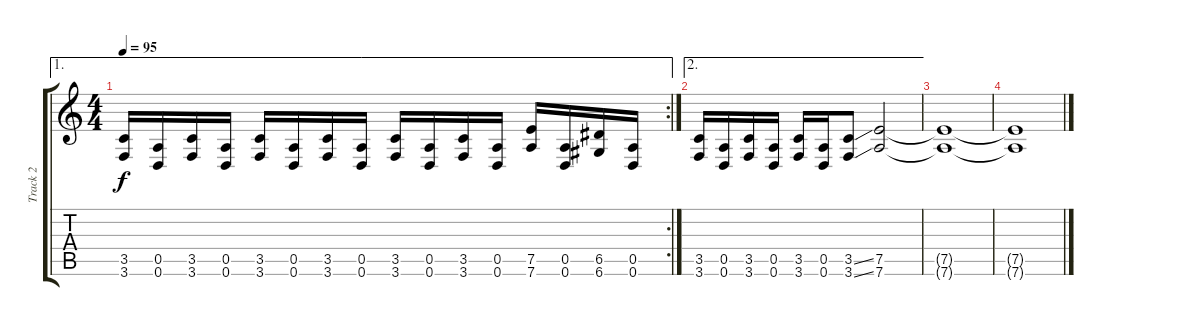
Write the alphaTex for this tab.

\track ("Track 2" "Track 2") {instrument overdrivenguitar}
\staff {score tabs}
\tuning (E4 B3 G3 D3 A2 D2) {hide}
\ae 1
\rc 2
\ts (4 4)
\tempo 95
\clef g2
\ks c
(3.5 3.6).16{dy f} (0.5 0.6).16 (3.5 3.6).16 (0.5 0.6).16 (3.5 3.6).16 (0.5 0.6).16 (3.5 3.6).16 (0.5 0.6).16 (3.5 3.6).16 (0.5 0.6).16 (3.5 3.6).16 (0.5 0.6).16 (7.5 7.6).16 (0.5 0.6).16 (6.5 6.6).16 (0.5 0.6).16 |
\ae 2
(3.5 3.6).16 (0.5 0.6).16 (3.5 3.6).16 (0.5 0.6).16 (3.5 3.6).16 (0.5 0.6).16 (3.5{ss} 3.6{ss}).8 (7.5 7.6).2 |
(7.5{t} 7.6{t}).1{volume 0} |
(7.5{t} 7.6{t}).1
